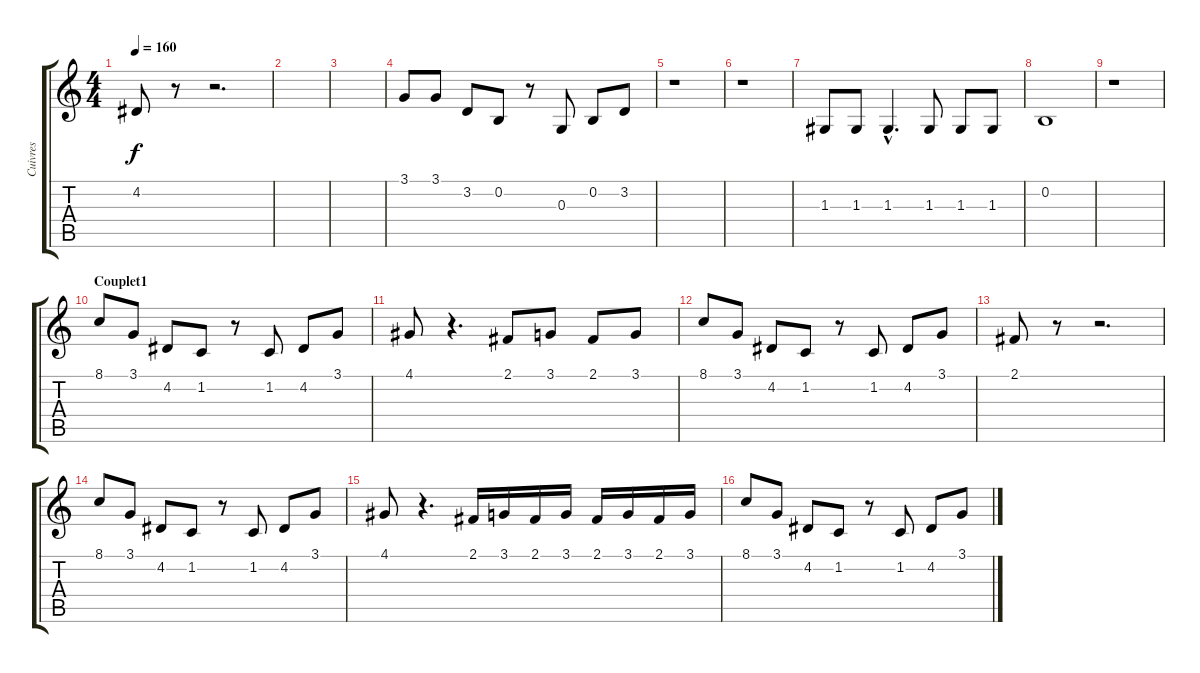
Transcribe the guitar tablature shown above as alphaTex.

\track ("Cuivres" "Cuivres") {instrument brasssection}
\staff {score tabs}
\tuning (E4 B3 G3 D3 A2 E2) {hide}
\ts (4 4)
\tempo 160
\clef g2
\ks c
4.2.8{dy f} r.8 r.2{d} |
|
|
3.1.8 3.1.8 3.2.8 0.2.8 r.8 0.3.8 0.2.8 3.2.8 |
r.1 |
r.1 |
1.3.8 1.3.8 1.3{hac}.4{d} 1.3.8 1.3.8 1.3.8 |
0.2.1 |
r.1 |
\section ("" "Couplet1")
8.1.8 3.1.8 4.2.8 1.2.8 r.8 1.2.8 4.2.8 3.1.8 |
4.1.8 r.4{d} 2.1.8 3.1.8 2.1.8 3.1.8 |
8.1.8 3.1.8 4.2.8 1.2.8 r.8 1.2.8 4.2.8 3.1.8 |
2.1.8 r.8 r.2{d} |
8.1.8 3.1.8 4.2.8 1.2.8 r.8 1.2.8 4.2.8 3.1.8 |
4.1.8 r.4{d} 2.1.16 3.1.16 2.1.16 3.1.16 2.1.16 3.1.16 2.1.16 3.1.16 |
8.1.8 3.1.8 4.2.8 1.2.8 r.8 1.2.8 4.2.8 3.1.8
